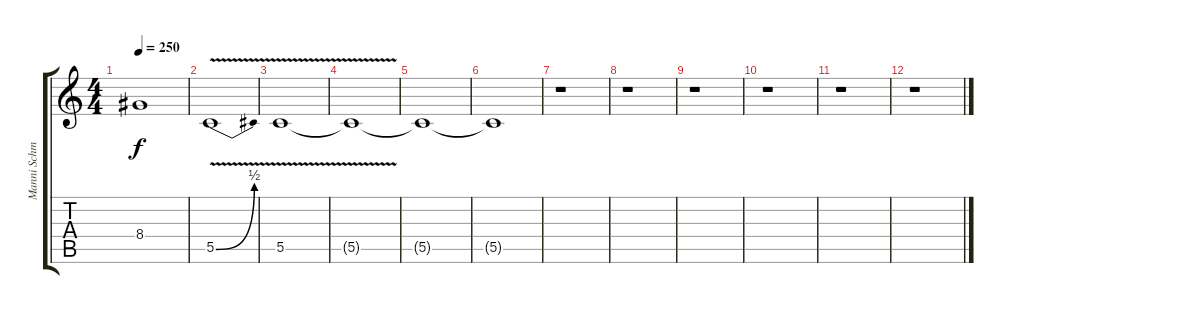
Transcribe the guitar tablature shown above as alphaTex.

\track ("Manni Schmidt (Solista 2)" "Manni Schm") {instrument distortionguitar}
\staff {score tabs}
\tuning (D4 A3 F3 C3 G2 D2) {hide}
\ts (4 4)
\tempo 250
\clef g2
\ks c
8.4.1{dy f} |
5.5{be (bend 0 0 60 2) v}.1 |
5.5{v}.1 |
5.5{t}.1 |
5.5{t}.1 |
5.5{t}.1 |
r.1 |
r.1 |
r.1 |
r.1 |
r.1 |
r.1
